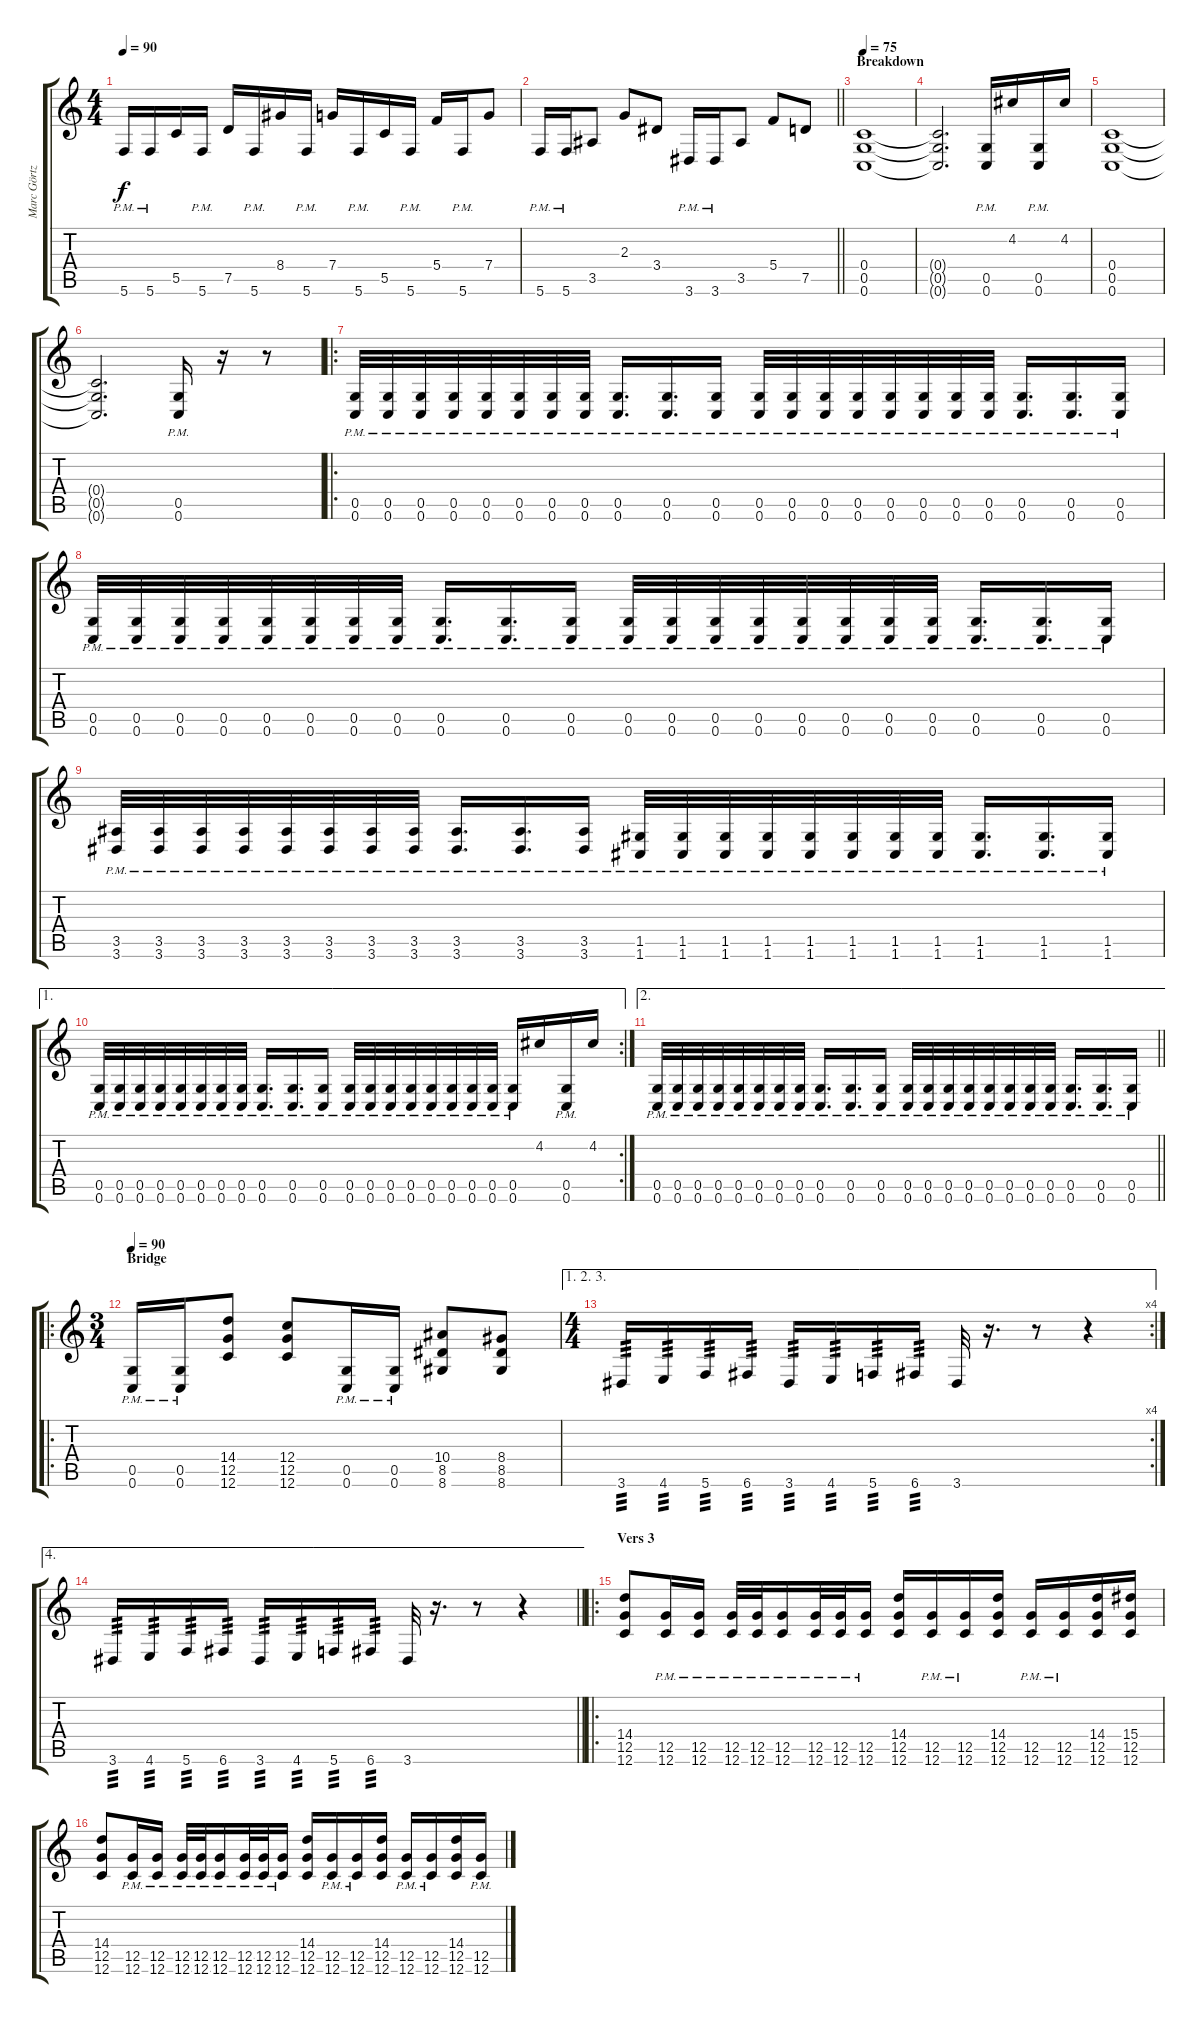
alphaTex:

\track ("Marc Görtz - Guitar" "Marc Görtz") {instrument distortionguitar}
\staff {score tabs}
\tuning (D4 A3 F3 C3 G2 C2) {hide}
\ts (4 4)
\tempo 90
\clef g2
\ks c
5.6{pm}.16{dy f} 5.6{pm}.16 5.5.16 5.6{pm}.16 7.5.16 5.6{pm}.16 8.4.16 5.6{pm}.16 7.4.16 5.6{pm}.16 5.5.16 5.6{pm}.16 5.4.16 5.6{pm}.16 7.4.8 |
\barLineRight lightlight
5.6{pm}.16 5.6{pm}.16 3.5.8 2.3.8 3.4.8 3.6{pm}.16 3.6{pm}.16 3.5.8 5.4.8 7.5.8 |
\section ("" "Breakdown")
\tempo 75
(0.4 0.5 0.6).1 |
(0.4{t} 0.5{t} 0.6{t}).2{d} (0.5{pm} 0.6{pm}).16 4.2.16 (0.5{pm} 0.6{pm}).16 4.2.16 |
(0.4 0.5 0.6).1 |
(0.4{t} 0.5{t} 0.6{t}).2{d} (0.5{pm} 0.6{pm}).16 r.16 r.8 |
\ro
(0.5{pm} 0.6{pm}).32 (0.5{pm} 0.6{pm}).32 (0.5{pm} 0.6{pm}).32 (0.5{pm} 0.6{pm}).32 (0.5{pm} 0.6{pm}).32 (0.5{pm} 0.6{pm}).32 (0.5{pm} 0.6{pm}).32 (0.5{pm} 0.6{pm}).32 (0.5{pm} 0.6{pm}).16{d} (0.5{pm} 0.6{pm}).16{d} (0.5{pm} 0.6{pm}).16 (0.5{pm} 0.6{pm}).32 (0.5{pm} 0.6{pm}).32 (0.5{pm} 0.6{pm}).32 (0.5{pm} 0.6{pm}).32 (0.5{pm} 0.6{pm}).32 (0.5{pm} 0.6{pm}).32 (0.5{pm} 0.6{pm}).32 (0.5{pm} 0.6{pm}).32 (0.5{pm} 0.6{pm}).16{d} (0.5{pm} 0.6{pm}).16{d} (0.5{pm} 0.6{pm}).16 |
(0.5{pm} 0.6{pm}).32 (0.5{pm} 0.6{pm}).32 (0.5{pm} 0.6{pm}).32 (0.5{pm} 0.6{pm}).32 (0.5{pm} 0.6{pm}).32 (0.5{pm} 0.6{pm}).32 (0.5{pm} 0.6{pm}).32 (0.5{pm} 0.6{pm}).32 (0.5{pm} 0.6{pm}).16{d} (0.5{pm} 0.6{pm}).16{d} (0.5{pm} 0.6{pm}).16 (0.5{pm} 0.6{pm}).32 (0.5{pm} 0.6{pm}).32 (0.5{pm} 0.6{pm}).32 (0.5{pm} 0.6{pm}).32 (0.5{pm} 0.6{pm}).32 (0.5{pm} 0.6{pm}).32 (0.5{pm} 0.6{pm}).32 (0.5{pm} 0.6{pm}).32 (0.5{pm} 0.6{pm}).16{d} (0.5{pm} 0.6{pm}).16{d} (0.5{pm} 0.6{pm}).16 |
(3.5{pm} 3.6{pm}).32 (3.5{pm} 3.6{pm}).32 (3.5{pm} 3.6{pm}).32 (3.5{pm} 3.6{pm}).32 (3.5{pm} 3.6{pm}).32 (3.5{pm} 3.6{pm}).32 (3.5{pm} 3.6{pm}).32 (3.5{pm} 3.6{pm}).32 (3.5{pm} 3.6{pm}).16{d} (3.5{pm} 3.6{pm}).16{d} (3.5{pm} 3.6{pm}).16 (1.5{pm} 1.6{pm}).32 (1.5{pm} 1.6{pm}).32 (1.5{pm} 1.6{pm}).32 (1.5{pm} 1.6{pm}).32 (1.5{pm} 1.6{pm}).32 (1.5{pm} 1.6{pm}).32 (1.5{pm} 1.6{pm}).32 (1.5{pm} 1.6{pm}).32 (1.5{pm} 1.6{pm}).16{d} (1.5{pm} 1.6{pm}).16{d} (1.5{pm} 1.6{pm}).16 |
\ae 1
\rc 2
(0.5{pm} 0.6{pm}).32 (0.5{pm} 0.6{pm}).32 (0.5{pm} 0.6{pm}).32 (0.5{pm} 0.6{pm}).32 (0.5{pm} 0.6{pm}).32 (0.5{pm} 0.6{pm}).32 (0.5{pm} 0.6{pm}).32 (0.5{pm} 0.6{pm}).32 (0.5{pm} 0.6{pm}).16{d} (0.5{pm} 0.6{pm}).16{d} (0.5{pm} 0.6{pm}).16 (0.5{pm} 0.6{pm}).32 (0.5{pm} 0.6{pm}).32 (0.5{pm} 0.6{pm}).32 (0.5{pm} 0.6{pm}).32 (0.5{pm} 0.6{pm}).32 (0.5{pm} 0.6{pm}).32 (0.5{pm} 0.6{pm}).32 (0.5{pm} 0.6{pm}).32 (0.5{pm} 0.6{pm}).16 4.2.16 (0.5{pm} 0.6{pm}).16 4.2.16 |
\ae 2
\barLineRight lightlight
(0.5{pm} 0.6{pm}).32 (0.5{pm} 0.6{pm}).32 (0.5{pm} 0.6{pm}).32 (0.5{pm} 0.6{pm}).32 (0.5{pm} 0.6{pm}).32 (0.5{pm} 0.6{pm}).32 (0.5{pm} 0.6{pm}).32 (0.5{pm} 0.6{pm}).32 (0.5{pm} 0.6{pm}).16{d} (0.5{pm} 0.6{pm}).16{d} (0.5{pm} 0.6{pm}).16 (0.5{pm} 0.6{pm}).32 (0.5{pm} 0.6{pm}).32 (0.5{pm} 0.6{pm}).32 (0.5{pm} 0.6{pm}).32 (0.5{pm} 0.6{pm}).32 (0.5{pm} 0.6{pm}).32 (0.5{pm} 0.6{pm}).32 (0.5{pm} 0.6{pm}).32 (0.5{pm} 0.6{pm}).16{d} (0.5{pm} 0.6{pm}).16{d} (0.5{pm} 0.6{pm}).16 |
\ro
\ts (3 4)
\section ("" "Bridge")
\tempo 90
(0.5{pm} 0.6{pm}).16 (0.5{pm} 0.6{pm}).16 (14.4 12.5 12.6).8 (12.4 12.5 12.6).8 (0.5{pm} 0.6{pm}).16 (0.5{pm} 0.6{pm}).16 (10.4 8.5 8.6).8 (8.4 8.5 8.6).8 |
\ae (1 2 3)
\rc 4
\ts (4 4)
3.6.16{tp 3} 4.6.16{tp 3} 5.6.16{tp 3} 6.6.16{tp 3} 3.6.16{tp 3} 4.6.16{tp 3} 5.6.16{tp 3} 6.6.16{tp 3} 3.6.32 r.16{d} r.8 r.4 |
\ae 4
\barLineRight lightlight
3.6.16{tp 3} 4.6.16{tp 3} 5.6.16{tp 3} 6.6.16{tp 3} 3.6.16{tp 3} 4.6.16{tp 3} 5.6.16{tp 3} 6.6.16{tp 3} 3.6.32 r.16{d} r.8 r.4 |
\ro
\section ("" "Vers 3")
(14.4 12.5 12.6).8 (12.5{pm} 12.6{pm}).16 (12.5{pm} 12.6{pm}).16 (12.5{pm} 12.6{pm}).32 (12.5{pm} 12.6{pm}).32 (12.5{pm} 12.6{pm}).16 (12.5{pm} 12.6{pm}).32 (12.5{pm} 12.6{pm}).32 (12.5{pm} 12.6{pm}).16 (14.4 12.5 12.6).16 (12.5{pm} 12.6{pm}).16 (12.5{pm} 12.6{pm}).16 (14.4 12.5 12.6).16 (12.5{pm} 12.6{pm}).16 (12.5{pm} 12.6{pm}).16 (14.4 12.5 12.6).16 (15.4 12.5 12.6).16 |
(14.4 12.5 12.6).8 (12.5{pm} 12.6{pm}).16 (12.5{pm} 12.6{pm}).16 (12.5{pm} 12.6{pm}).32 (12.5{pm} 12.6{pm}).32 (12.5{pm} 12.6{pm}).16 (12.5{pm} 12.6{pm}).32 (12.5{pm} 12.6{pm}).32 (12.5{pm} 12.6{pm}).16 (14.4 12.5 12.6).16 (12.5{pm} 12.6{pm}).16 (12.5{pm} 12.6{pm}).16 (14.4 12.5 12.6).16 (12.5{pm} 12.6{pm}).16 (12.5{pm} 12.6{pm}).16 (14.4 12.5 12.6).16 (12.5{pm} 12.6{pm}).16
